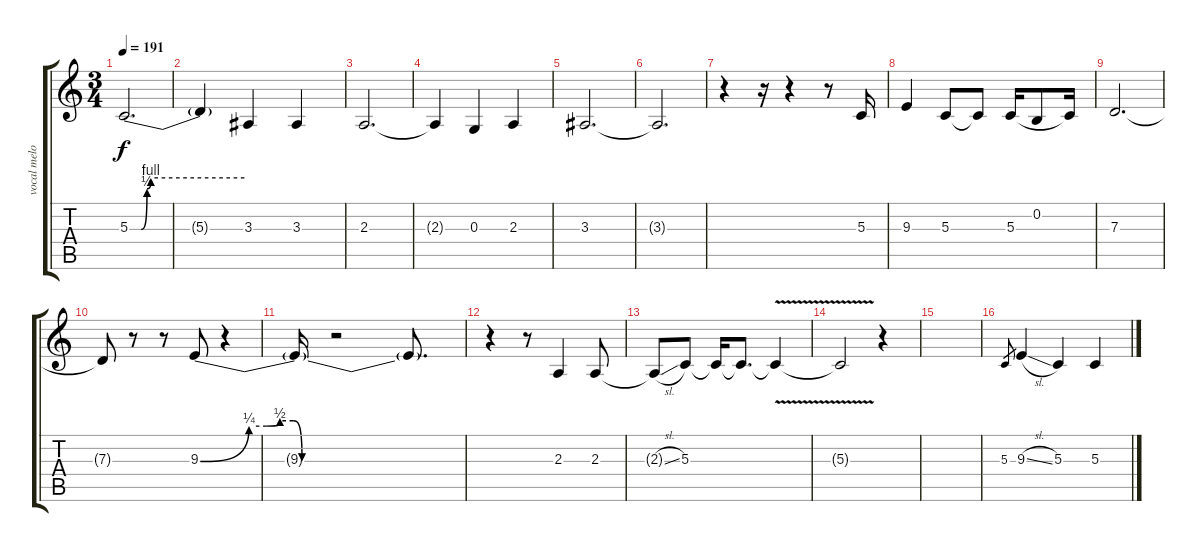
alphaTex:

\track ("vocal melody" "vocal melo") {instrument violin}
\staff {score tabs}
\tuning (E4 B3 G3 D3 A2 E2) {hide}
\ts (3 4)
\tempo 191
\clef g2
\ks c
5.3{be (custom 0 0 6 0 9 2 11 4 60 4)}.2{d dy f} |
5.3{t}.4 3.3.4 3.3.4 |
2.3.2{d} |
2.3{t}.4 0.3.4 2.3.4 |
3.3.2{d} |
3.3{t}.2{d} |
r.4 r.16 r.4 r.8 5.3.16 |
9.3.4 5.3.8 5.3{t}.8 5.3.16 0.2.8 5.3{t}.16 |
7.3.2{d} |
7.3{t}.8 r.8 r.8 9.3{be (custom 0 0 11 1 15 1 18 2 21 2 23 0 27 0 35 0 58 0 60 0)}.8 r.4 |
9.3{t}.16 r.2 9.3{t}.8{d} |
r.4 r.8 2.3.4 2.3.8 |
2.3{sl t}.8 5.3.8 5.3{t}.16 5.3{t}.8{d} 5.3{v t}.4 |
5.3{t}.2 r.4 |
|
5.3.8{gr} 9.3{sl}.4 5.3.4 5.3.4
